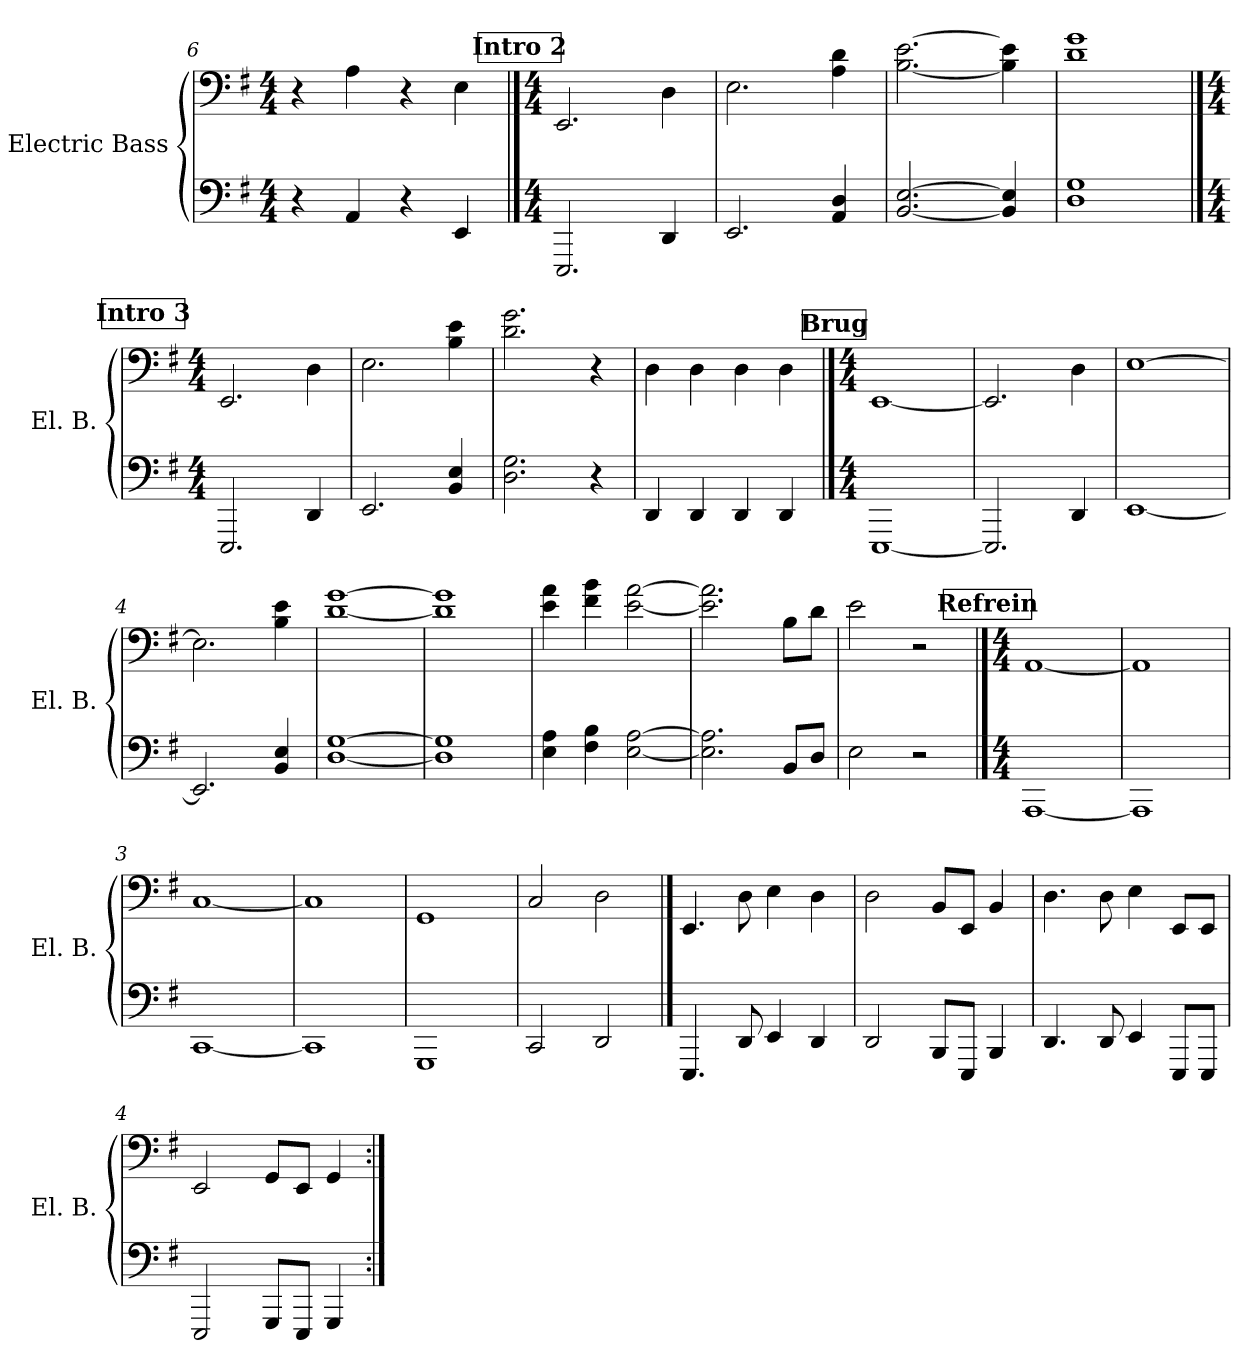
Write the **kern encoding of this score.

**kern	**kern
*part1	*part1
*staff2	*staff1
*I"Electric Bass	*
*I'El. B.	*
*	*clefF4
*ITrd7c12	*ITrd7c12
*k[f#]	*k[f#]
*M4/4	*M4/4
=6	=6
4r	4r
4AAA	4AA\
4r	4r
4EEE	4EE\
!!LO:PB:g=z
!!LO:REH:place=s1:a:B:fs=14:t=Intro 2
==1	==1
*stria4	*
*M4/4	*M4/4
2.EEEE	2.EEE/
4DDD	4DD\
=2	=2
2.EEE	2.EE\
4AAA 4DD	4AA\ 4D\
=3	=3
[2.BBB [2.EE	[2.BB\ [2.E\
4BBB] 4EE]	4BB\] 4E\]
=4	=4
1DD 1GG	1D 1G
!!LO:LB:g=z
!!LO:REH:place=s1:a:B:fs=14:t=Intro 3
==1	==1
*stria4	*
*M4/4	*M4/4
2.EEEE	2.EEE/
4DDD	4DD\
=2	=2
2.EEE	2.EE\
4BBB 4EE	4BB\ 4E\
=3	=3
2.DD 2.GG	2.D\ 2.G\
4r	4r
=4	=4
4DDD	4DD\
4DDD	4DD\
4DDD	4DD\
4DDD	4DD\
!!LO:LB:g=z
!!LO:REH:place=s1:a:B:fs=14:t=Brug
==1	==1
*stria4	*
*M4/4	*M4/4
[1EEEE	[1EEE
=2	=2
2.EEEE]	2.EEE/]
4DDD	4DD\
=3	=3
[1EEE	[1EE
=4	=4
2.EEE]	2.EE\]
4BBB 4EE	4BB\ 4E\
=5	=5
[1DD [1GG	[1D [1G
=6	=6
1DD] 1GG]	1D] 1G]
=7	=7
4EE 4AA	4E\ 4A\
4FF# 4BB	4F#\ 4B\
[2EE [2AA	[2E\ [2A\
=8	=8
2.EE] 2.AA]	2.E\] 2.A\]
8BBBL	8BB\L
8DDJ	8D\J
=9	=9
2EE	2E\
2r	2r
!!LO:LB:g=z
!!LO:REH:place=s1:a:B:fs=14:t=Refrein
==1	==1
*stria4	*
*M4/4	*M4/4
[1AAAA	[1AAA
=2	=2
1AAAA]	1AAA]
=3	=3
[1CCC	[1CC
=4	=4
1CCC]	1CC]
=5	=5
1GGGG	1GGG
=6	=6
2CCC	2CC/
2DDD	2DD\
!!LO:LB:g=z
==1	==1
*stria4	*
4.EEEE	4.EEE/
8DDD	8DD\
4EEE	4EE\
4DDD	4DD\
=2	=2
2DDD	2DD\
8BBBBL	8BBB/L
8EEEEJ	8EEE/J
4BBBB	4BBB/
=3	=3
4.DDD	4.DD\
8DDD	8DD\
4EEE	4EE\
8EEEEL	8EEE/L
8EEEEJ	8EEE/J
=4	=4
2EEEE	2EEE/
8GGGGL	8GGG/L
8EEEEJ	8EEE/J
4GGGG	4GGG/
=:|!	=:|!
*-	*-
